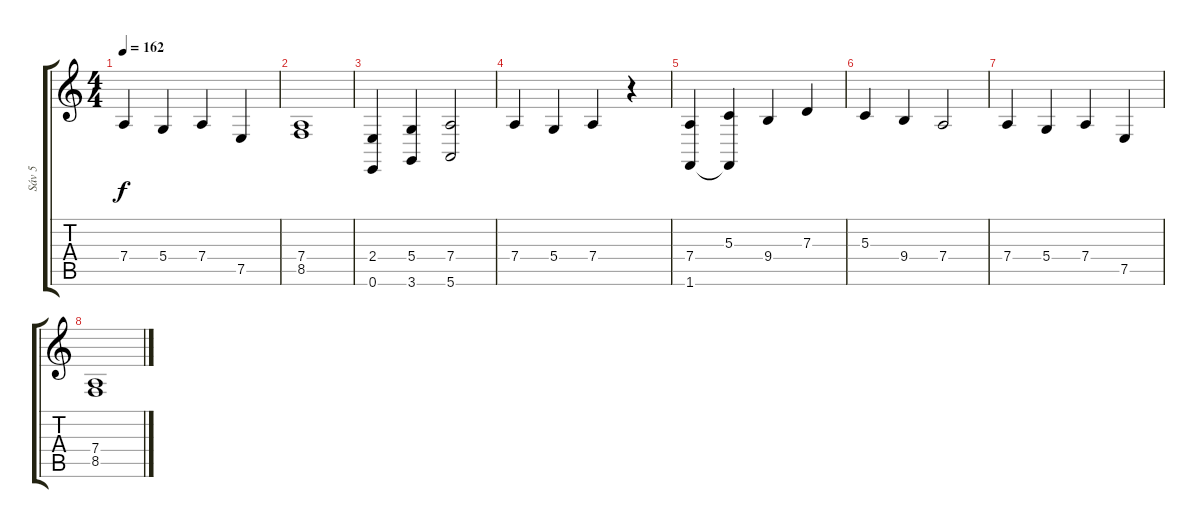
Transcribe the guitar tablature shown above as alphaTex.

\track ("Sáv 5" "Sáv 5") {instrument stringensemble1}
\staff {score tabs}
\tuning (E4 B3 G3 D3 A2 E2) {hide}
\ts (4 4)
\tempo 162
\clef g2
\ks c
7.4.4{dy f} 5.4.4 7.4.4 7.5.4 |
(7.4 8.5).1 |
(2.4 0.6).4 (5.4 3.6).4 (7.4 5.6).2 |
7.4.4 5.4.4 7.4.4 r.4 |
(7.4 1.6).4 (5.3 1.6{t}).4 9.4.4 7.3.4 |
5.3.4 9.4.4 7.4.2 |
7.4.4 5.4.4 7.4.4 7.5.4 |
(7.4 8.5).1
